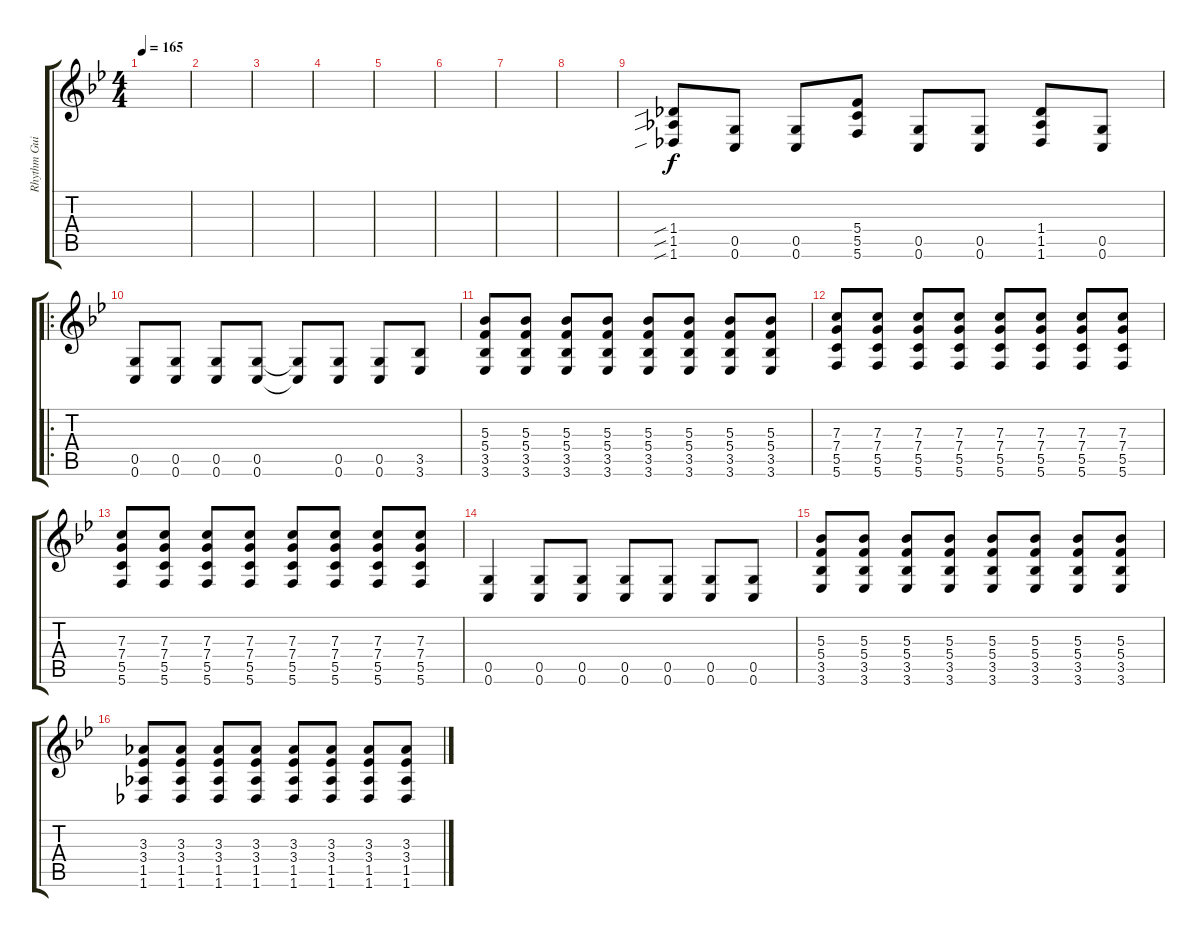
\track ("Rhythm Guitar" "Rhythm Gui") {instrument distortionguitar}
\staff {score tabs}
\tuning (D4 A3 F3 C3 G2 C2) {hide}
\ts (4 4)
\tempo 165
\clef g2
\ks bb
|
|
|
|
|
|
|
|
(1.4{sib} 1.5{sib} 1.6{sib}).8 (0.5 0.6).8 (0.5 0.6).8 (5.4 5.5 5.6).8 (0.5 0.6).8 (0.5 0.6).8 (1.4 1.5 1.6).8 (0.5 0.6).8 |
\ro
(0.5 0.6).8 (0.5 0.6).8 (0.5 0.6).8 (0.5 0.6).8 (0.5{t} 0.6{t}).8 (0.5 0.6).8 (0.5 0.6).8 (3.5 3.6).8 |
(5.3 5.4 3.5 3.6).8 (5.3 5.4 3.5 3.6).8 (5.3 5.4 3.5 3.6).8 (5.3 5.4 3.5 3.6).8 (5.3 5.4 3.5 3.6).8 (5.3 5.4 3.5 3.6).8 (5.3 5.4 3.5 3.6).8 (5.3 5.4 3.5 3.6).8 |
(7.3 7.4 5.5 5.6).8 (7.3 7.4 5.5 5.6).8 (7.3 7.4 5.5 5.6).8 (7.3 7.4 5.5 5.6).8 (7.3 7.4 5.5 5.6).8 (7.3 7.4 5.5 5.6).8 (7.3 7.4 5.5 5.6).8 (7.3 7.4 5.5 5.6).8 |
(7.3 7.4 5.5 5.6).8 (7.3 7.4 5.5 5.6).8 (7.3 7.4 5.5 5.6).8 (7.3 7.4 5.5 5.6).8 (7.3 7.4 5.5 5.6).8 (7.3 7.4 5.5 5.6).8 (7.3 7.4 5.5 5.6).8 (7.3 7.4 5.5 5.6).8 |
(0.5 0.6).4 (0.5 0.6).8 (0.5 0.6).8 (0.5 0.6).8 (0.5 0.6).8 (0.5 0.6).8 (0.5 0.6).8 |
(5.3 5.4 3.5 3.6).8 (5.3 5.4 3.5 3.6).8 (5.3 5.4 3.5 3.6).8 (5.3 5.4 3.5 3.6).8 (5.3 5.4 3.5 3.6).8 (5.3 5.4 3.5 3.6).8 (5.3 5.4 3.5 3.6).8 (5.3 5.4 3.5 3.6).8 |
(3.3 3.4 1.5 1.6).8 (3.3 3.4 1.5 1.6).8 (3.3 3.4 1.5 1.6).8 (3.3 3.4 1.5 1.6).8 (3.3 3.4 1.5 1.6).8 (3.3 3.4 1.5 1.6).8 (3.3 3.4 1.5 1.6).8 (3.3 3.4 1.5 1.6).8
